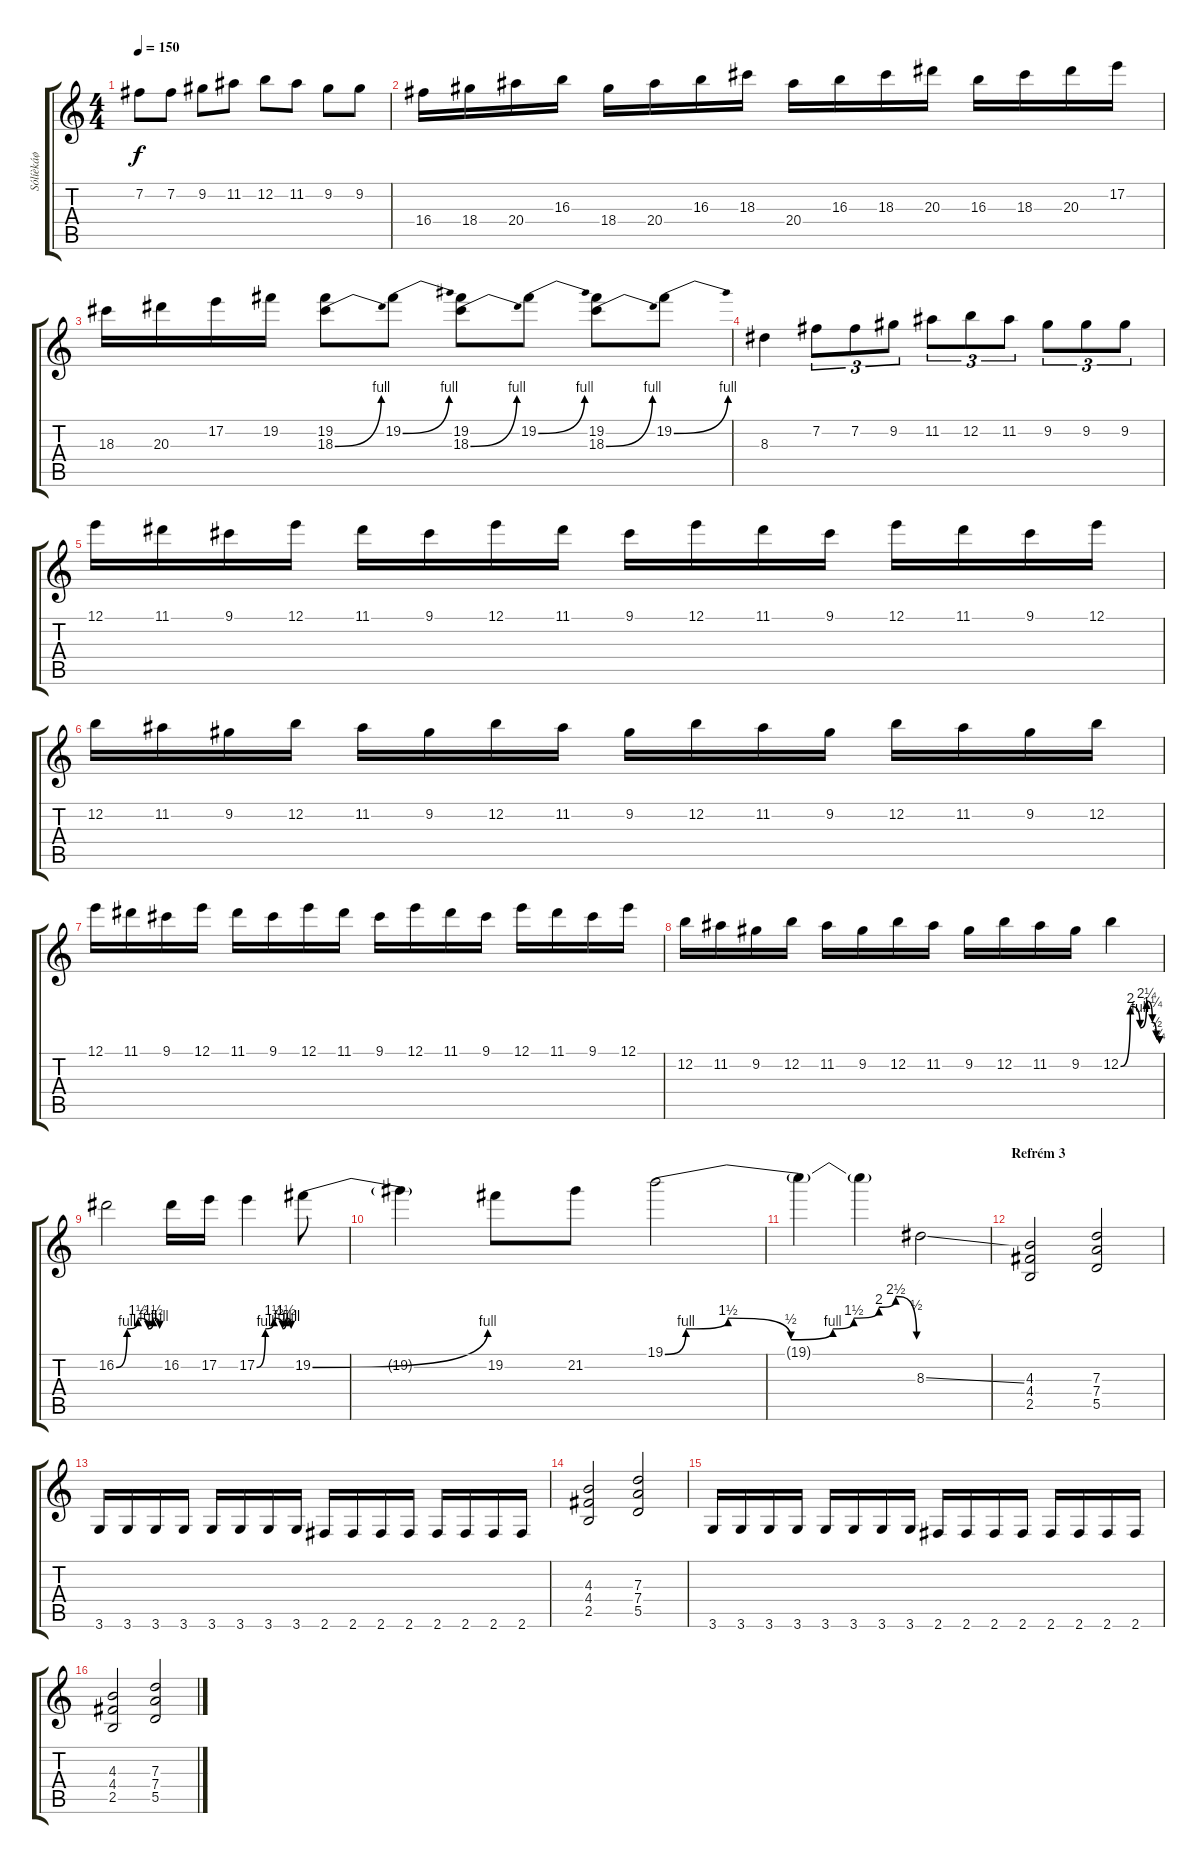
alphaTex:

\track ("Sólíèkáø" "Sólíèkáø") {instrument overdrivenguitar}
\staff {score tabs}
\tuning (E4 B3 G3 D3 A2 E2) {hide}
\ts (4 4)
\tempo 150
\clef g2
\ks c
7.2.8{dy f} 7.2.8 9.2.8 11.2.8 12.2.8 11.2.8 9.2.8 9.2.8 |
16.4.16 18.4.16 20.4.16 16.3.16 18.4.16 20.4.16 16.3.16 18.3.16 20.4.16 16.3.16 18.3.16 20.3.16 16.3.16 18.3.16 20.3.16 17.2.16 |
18.3.16 20.3.16 17.2.16 19.2.16 (19.2 18.3{be (bend 0 0 60 4)}).8 19.2{be (bend 0 0 60 4)}.8 (19.2 18.3{be (bend 0 0 60 4)}).8 19.2{be (bend 0 0 60 4)}.8 (19.2 18.3{be (bend 0 0 60 4)}).8 19.2{be (bend 0 0 60 4)}.8 |
8.3.4 7.2.8{tu (3 2)} 7.2.8{tu (3 2)} 9.2.8{tu (3 2)} 11.2.8{tu (3 2)} 12.2.8{tu (3 2)} 11.2.8{tu (3 2)} 9.2.8{tu (3 2)} 9.2.8{tu (3 2)} 9.2.8{tu (3 2)} |
12.1.16 11.1.16 9.1.16 12.1.16 11.1.16 9.1.16 12.1.16 11.1.16 9.1.16 12.1.16 11.1.16 9.1.16 12.1.16 11.1.16 9.1.16 12.1.16 |
12.2.16 11.2.16 9.2.16 12.2.16 11.2.16 9.2.16 12.2.16 11.2.16 9.2.16 12.2.16 11.2.16 9.2.16 12.2.16 11.2.16 9.2.16 12.2.16 |
12.1.16 11.1.16 9.1.16 12.1.16 11.1.16 9.1.16 12.1.16 11.1.16 9.1.16 12.1.16 11.1.16 9.1.16 12.1.16 11.1.16 9.1.16 12.1.16 |
12.2.16 11.2.16 9.2.16 12.2.16 11.2.16 9.2.16 12.2.16 11.2.16 9.2.16 12.2.16 11.2.16 9.2.16 12.2{be (custom 0 0 15 8 30 4 40 9 49 5 55 2 60 1)}.4 |
16.2{be (custom 0 0 15 4 30 6 44 4 51 6 60 4)}.2 16.2.16 17.2.16 17.2{be (custom 0 0 15 4 30 6 45 4 51 6 60 4)}.4 19.2{be (bend 0 0 60 4)}.8 |
19.2{t}.4 19.2.8 21.2.8 19.1{be (custom 0 0 5 4 15 6 30 2 40 4 45 6 51 8 55 10 60 2)}.2 |
19.1{t}.4 19.1{t}.4 8.3{ss}.2 |
\section ("" "Refrém 3")
(4.3 4.4 2.5).2 (7.3 7.4 5.5).2 |
3.6.16 3.6.16 3.6.16 3.6.16 3.6.16 3.6.16 3.6.16 3.6.16 2.6.16 2.6.16 2.6.16 2.6.16 2.6.16 2.6.16 2.6.16 2.6.16 |
(4.3 4.4 2.5).2 (7.3 7.4 5.5).2 |
3.6.16 3.6.16 3.6.16 3.6.16 3.6.16 3.6.16 3.6.16 3.6.16 2.6.16 2.6.16 2.6.16 2.6.16 2.6.16 2.6.16 2.6.16 2.6.16 |
(4.3 4.4 2.5).2 (7.3 7.4 5.5).2
